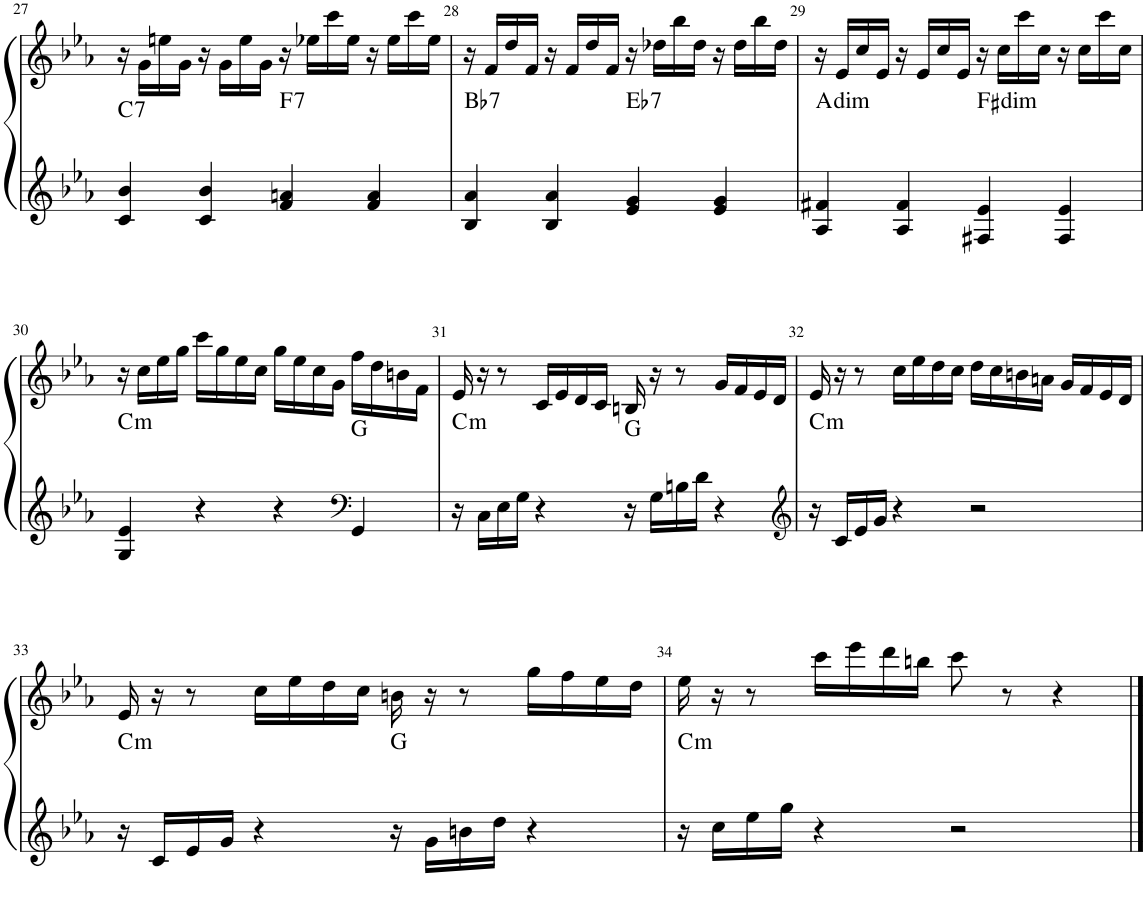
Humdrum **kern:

**kern	**kern	**harte
*part1	*part1	*part1
*staff2	*staff1	*
*I"Piano	*	*
*I'Pno.	*	*
!!LO:PB:g=z
*clefG2	*clefG2	*
*k[b-e-a-]	*k[b-e-a-]	*
*M4/4	*M4/4	*
*met(c)	*met(c)	*
=27	=27	=27
!	!	!LO:H:kt=7
4c/ 4b-/	16r	C:7
.	16g\LL	.
.	16een\	.
.	16g\JJ	.
4c/ 4b-/	16r	.
.	16g\LL	.
.	16ee\	.
.	16g\JJ	.
!	!	!LO:H:kt=7
4f/ 4an/	16r	F:7
.	16ee-X\LL	.
.	16ccc\	.
.	16ee-\JJ	.
4f/ 4a/	16r	.
.	16ee-\LL	.
.	16ccc\	.
.	16ee-\JJ	.
=28	=28	=28
!	!	!LO:H:kt=7
4B-/ 4a-/	16r	Bb:7
.	16f/LL	.
.	16dd/	.
.	16f/JJ	.
4B-/ 4a-/	16r	.
.	16f/LL	.
.	16dd/	.
.	16f/JJ	.
!	!	!LO:H:kt=7
4e-/ 4g/	16r	Eb:7
.	16dd-X\LL	.
.	16bb-\	.
.	16dd-\JJ	.
4e-/ 4g/	16r	.
.	16dd-\LL	.
.	16bb-\	.
.	16dd-\JJ	.
=29	=29	=29
!	!	!LO:H:kt=dim
4A-/ 4f#X/	16r	A:dim
.	16e-/LL	.
.	16cc/	.
.	16e-/JJ	.
4A-/ 4f#/	16r	.
.	16e-/LL	.
.	16cc/	.
.	16e-/JJ	.
!	!	!LO:H:kt=dim
4F#X/ 4e-/	16r	F#:dim
.	16cc\LL	.
.	16ccc\	.
.	16cc\JJ	.
4F#/ 4e-/	16r	.
.	16cc\LL	.
.	16ccc\	.
.	16cc\JJ	.
!!LO:LB:g=z
=30	=30	=30
!	!	!LO:H:kt=m
4G/ 4e-/	16r	C:min
.	16cc\LL	.
.	16ee-\	.
.	16gg\JJ	.
4r	16ccc\LL	.
.	16gg\	.
.	16ee-\	.
.	16cc\JJ	.
4r	16gg\LL	.
.	16ee-\	.
.	16cc\	.
.	16g\JJ	.
*clefF4	*	*
4GG/	16ff\LL	G:maj
.	16dd\	.
.	16bn\	.
.	16f\JJ	.
=31	=31	=31
!	!	!LO:H:kt=m
16r	16e-/	C:min
16C\LL	16r	.
16E-\	8r	.
16G\JJ	.	.
4r	16c/LL	.
.	16e-/	.
.	16d/	.
.	16c/JJ	.
16r	16Bn/	G:maj
16G\LL	16r	.
16Bn\	8r	.
16d\JJ	.	.
4r	16g/LL	.
.	16f/	.
.	16e-/	.
.	16d/JJ	.
=32	=32	=32
*clefG2	*	*
!	!	!LO:H:kt=m
16r	16e-/	C:min
16c/LL	16r	.
16e-/	8r	.
16g/JJ	.	.
4r	16cc\LL	.
.	16ee-\	.
.	16dd\	.
.	16cc\JJ	.
2r	16dd\LL	.
.	16cc\	.
.	16bn\	.
.	16an\JJ	.
.	16g/LL	.
.	16f/	.
.	16e-/	.
.	16d/JJ	.
!!LO:LB:g=z
=33	=33	=33
!	!	!LO:H:kt=m
16r	16e-/	C:min
16c/LL	16r	.
16e-/	8r	.
16g/JJ	.	.
4r	16cc\LL	.
.	16ee-\	.
.	16dd\	.
.	16cc\JJ	.
16r	16bn\	G:maj
16g\LL	16r	.
16bn\	8r	.
16dd\JJ	.	.
4r	16gg\LL	.
.	16ff\	.
.	16ee-\	.
.	16dd\JJ	.
=34	=34	=34
!	!	!LO:H:kt=m
16r	16ee-\	C:min
16cc\LL	16r	.
16ee-\	8r	.
16gg\JJ	.	.
4r	16ccc\LL	.
.	16eee-\	.
.	16ddd\	.
.	16bbn\JJ	.
2r	8ccc\	.
.	8r	.
.	4r	.
==	==	==
*-	*-	*-
